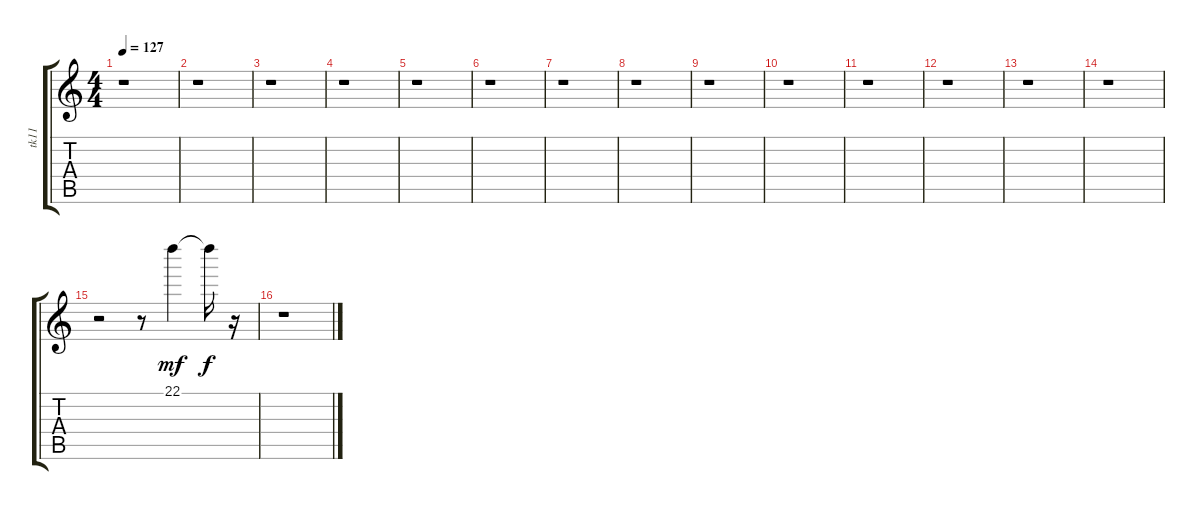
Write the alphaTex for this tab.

\track ("tk11" "tk11") {instrument overdrivenguitar}
\staff {score tabs}
\tuning (E4 B3 G3 D3 A2 E2) {hide}
\ts (4 4)
\tempo 127
\clef g2
\ks c
r.1{dy mf} |
r.1 |
r.1 |
r.1 |
r.1 |
r.1 |
r.1 |
r.1 |
r.1 |
r.1 |
r.1 |
r.1 |
r.1 |
r.1 |
r.2 r.8 22.1.4{balance 16} 22.1{t}.16{dy f} r.16 |
r.1
